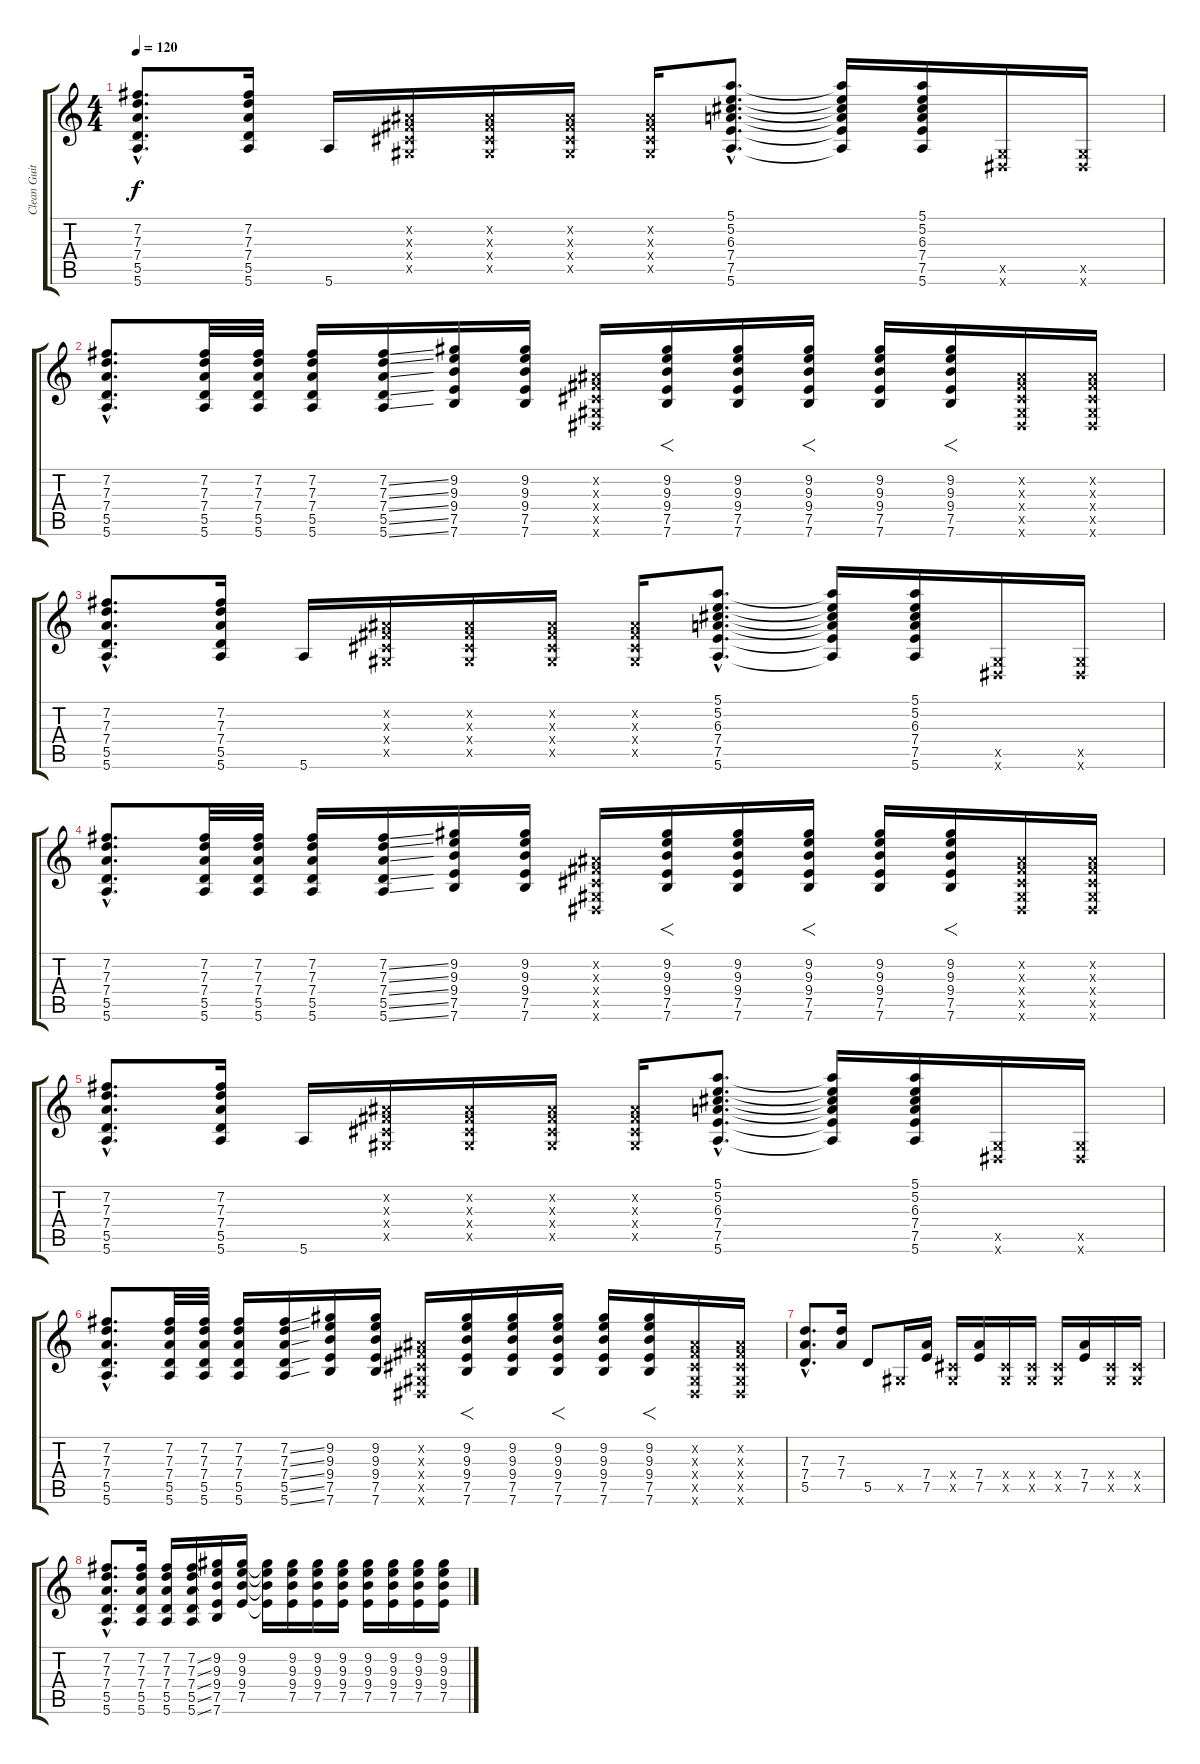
\track ("Clean Guitar(1)" "Clean Guit") {instrument electricguitarclean}
\staff {score tabs}
\tuning (E4 B3 G3 D3 A2 E2) {hide}
\ts (4 4)
\tempo 120
\clef g2
\ks c
(7.2{hac} 7.3{hac} 7.4{hac} 5.5{hac} 5.6{hac}).8{d dy f} (7.2 7.3 7.4 5.5 5.6).16 5.6.16 (-1.2{x} -1.3{x} -1.4{x} -1.5{x}).16 (-1.2{x} -1.3{x} -1.4{x} -1.5{x}).16 (-1.2{x} -1.3{x} -1.4{x} -1.5{x}).16 (-1.2{x} -1.3{x} -1.4{x} -1.5{x}).16 (5.1{hac} 5.2{hac} 6.3{hac} 7.4{hac} 7.5{hac} 5.6{hac}).8{d} (5.1{t} 5.2{t} 6.3{t} 7.4{t} 7.5{t} 5.6{t}).16 (5.1 5.2 6.3 7.4 7.5 5.6).16 (-1.5{x} -1.6{x}).16 (-1.5{x} -1.6{x}).16 |
(7.2{hac} 7.3{hac} 7.4{hac} 5.5{hac} 5.6{hac}).8{d} (7.2 7.3 7.4 5.5 5.6).32 (7.2 7.3 7.4 5.5 5.6).32 (7.2 7.3 7.4 5.5 5.6).16 (7.2{ss} 7.3{ss} 7.4{ss} 5.5{ss} 5.6{ss}).16 (9.2 9.3 9.4 7.5 7.6).16 (9.2 9.3 9.4 7.5 7.6).16 (-1.2{x} -1.3{x} -1.4{x} -1.5{x} -1.6{x}).16 (9.2 9.3 9.4 7.5 7.6).16{f} (9.2 9.3 9.4 7.5 7.6).16 (9.2 9.3 9.4 7.5 7.6).16{f} (9.2 9.3 9.4 7.5 7.6).16 (9.2 9.3 9.4 7.5 7.6).16{f} (-1.2{x} -1.3{x} -1.4{x} -1.5{x} -1.6{x}).16 (-1.2{x} -1.3{x} -1.4{x} -1.5{x} -1.6{x}).16 |
(7.2{hac} 7.3{hac} 7.4{hac} 5.5{hac} 5.6{hac}).8{d} (7.2 7.3 7.4 5.5 5.6).16 5.6.16 (-1.2{x} -1.3{x} -1.4{x} -1.5{x}).16 (-1.2{x} -1.3{x} -1.4{x} -1.5{x}).16 (-1.2{x} -1.3{x} -1.4{x} -1.5{x}).16 (-1.2{x} -1.3{x} -1.4{x} -1.5{x}).16 (5.1{hac} 5.2{hac} 6.3{hac} 7.4{hac} 7.5{hac} 5.6{hac}).8{d} (5.1{t} 5.2{t} 6.3{t} 7.4{t} 7.5{t} 5.6{t}).16 (5.1 5.2 6.3 7.4 7.5 5.6).16 (-1.5{x} -1.6{x}).16 (-1.5{x} -1.6{x}).16 |
(7.2{hac} 7.3{hac} 7.4{hac} 5.5{hac} 5.6{hac}).8{d} (7.2 7.3 7.4 5.5 5.6).32 (7.2 7.3 7.4 5.5 5.6).32 (7.2 7.3 7.4 5.5 5.6).16 (7.2{ss} 7.3{ss} 7.4{ss} 5.5{ss} 5.6{ss}).16 (9.2 9.3 9.4 7.5 7.6).16 (9.2 9.3 9.4 7.5 7.6).16 (-1.2{x} -1.3{x} -1.4{x} -1.5{x} -1.6{x}).16 (9.2 9.3 9.4 7.5 7.6).16{f} (9.2 9.3 9.4 7.5 7.6).16 (9.2 9.3 9.4 7.5 7.6).16{f} (9.2 9.3 9.4 7.5 7.6).16 (9.2 9.3 9.4 7.5 7.6).16{f} (-1.2{x} -1.3{x} -1.4{x} -1.5{x} -1.6{x}).16 (-1.2{x} -1.3{x} -1.4{x} -1.5{x} -1.6{x}).16 |
(7.2{hac} 7.3{hac} 7.4{hac} 5.5{hac} 5.6{hac}).8{d} (7.2 7.3 7.4 5.5 5.6).16 5.6.16 (-1.2{x} -1.3{x} -1.4{x} -1.5{x}).16 (-1.2{x} -1.3{x} -1.4{x} -1.5{x}).16 (-1.2{x} -1.3{x} -1.4{x} -1.5{x}).16 (-1.2{x} -1.3{x} -1.4{x} -1.5{x}).16 (5.1{hac} 5.2{hac} 6.3{hac} 7.4{hac} 7.5{hac} 5.6{hac}).8{d} (5.1{t} 5.2{t} 6.3{t} 7.4{t} 7.5{t} 5.6{t}).16 (5.1 5.2 6.3 7.4 7.5 5.6).16 (-1.5{x} -1.6{x}).16 (-1.5{x} -1.6{x}).16 |
(7.2{hac} 7.3{hac} 7.4{hac} 5.5{hac} 5.6{hac}).8{d} (7.2 7.3 7.4 5.5 5.6).32 (7.2 7.3 7.4 5.5 5.6).32 (7.2 7.3 7.4 5.5 5.6).16 (7.2{ss} 7.3{ss} 7.4{ss} 5.5{ss} 5.6{ss}).16 (9.2 9.3 9.4 7.5 7.6).16 (9.2 9.3 9.4 7.5 7.6).16 (-1.2{x} -1.3{x} -1.4{x} -1.5{x} -1.6{x}).16 (9.2 9.3 9.4 7.5 7.6).16{f} (9.2 9.3 9.4 7.5 7.6).16 (9.2 9.3 9.4 7.5 7.6).16{f} (9.2 9.3 9.4 7.5 7.6).16 (9.2 9.3 9.4 7.5 7.6).16{f} (-1.2{x} -1.3{x} -1.4{x} -1.5{x} -1.6{x}).16 (-1.2{x} -1.3{x} -1.4{x} -1.5{x} -1.6{x}).16 |
(7.3{hac} 7.4{hac} 5.5{hac}).8{d} (7.3 7.4).16 5.5.8 -1.5{x}.16 (7.4 7.5).16 (-1.4{x} -1.5{x}).16 (7.4 7.5).16 (-1.4{x} -1.5{x}).16 (-1.4{x} -1.5{x}).16 (-1.4{x} -1.5{x}).16 (7.4 7.5).16 (-1.4{x} -1.5{x}).16 (-1.4{x} -1.5{x}).16 |
(7.2{hac} 7.3{hac} 7.4{hac} 5.5{hac} 5.6{hac}).8{d} (7.2 7.3 7.4 5.5 5.6).16 (7.2 7.3 7.4 5.5 5.6).16 (7.2{ss} 7.3{ss} 7.4{ss} 5.5{ss} 5.6{ss}).16 (9.2 9.3 9.4 7.5 7.6).16 (9.2 9.3 9.4 7.5).16 (9.2{t} 9.3{t} 9.4{t} 7.5{t}).16 (9.2 9.3 9.4 7.5).16 (9.2 9.3 9.4 7.5).16 (9.2 9.3 9.4 7.5).16 (9.2 9.3 9.4 7.5).16 (9.2 9.3 9.4 7.5).16 (9.2 9.3 9.4 7.5).16 (9.2 9.3 9.4 7.5).16
